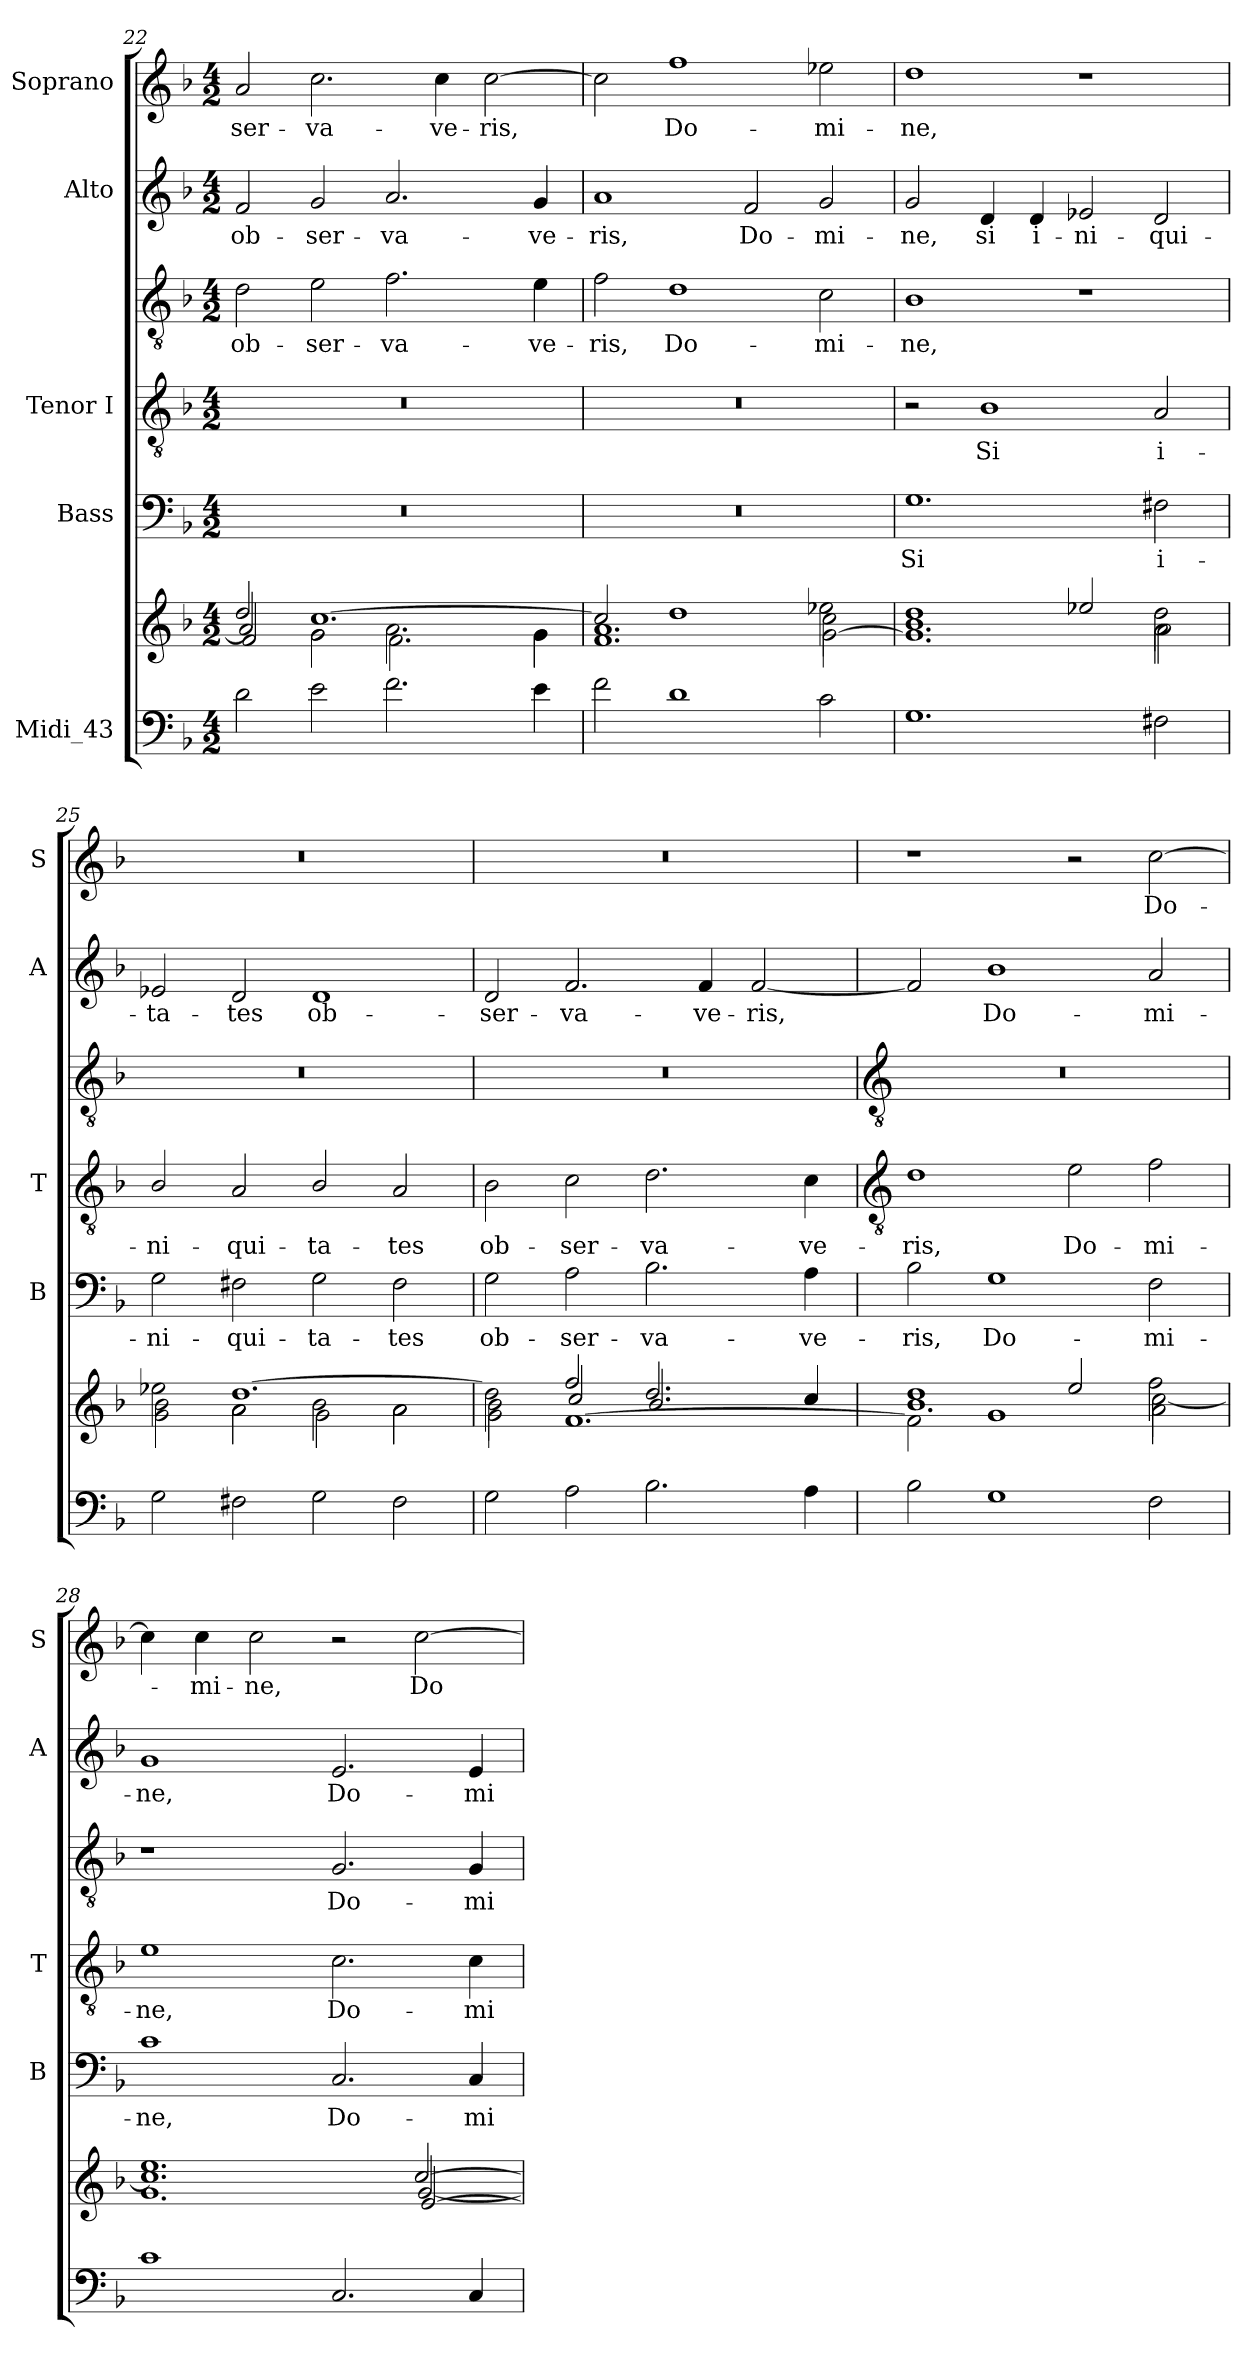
**kern	**kern	**kern	**text	**kern	**text	**kern	**text	**kern	**text	**kern	**text
*part5	*part5	*part4	*part4	*part3	*part3	*part3	*part3	*part2	*part2	*part1	*part1
*staff7	*staff6	*staff5	*staff5	*staff4	*staff4	*staff3	*staff3	*staff2	*staff2	*staff1	*staff1
*I"Midi_43	*	*I"Bass	*	*I"Tenor I	*	*	*	*I"Alto	*	*I"Soprano	*
*	*	*I'B	*	*I'T	*	*	*	*I'A	*	*I'S	*
*clefF4	*clefG2	*clefF4	*	*clefGv2	*	*clefGv2	*	*clefG2	*	*clefG2	*
*k[b-]	*k[b-]	*k[b-]	*	*k[b-]	*	*k[b-]	*	*k[b-]	*	*k[b-]	*
*F:	*F:	*F:	*	*F:	*	*F:	*	*F:	*	*F:	*
*M4/2	*M4/2	*M4/2	*	*M4/2	*	*M4/2	*	*M4/2	*	*M4/2	*
=22	=22	=22	=22	=22	=22	=22	=22	=22	=22	=22	=22
*	*^	*	*	*	*	*	*	*	*	*	*
*	*	*^	*	*	*	*	*	*	*	*	*	*
!	!	!	!	!	!	!	!	!	!LO:LY:b	!	!LO:LY:b	!	!LO:LY:b
2d	2dd/	2a/]	2f/	0r	.	0r	.	2d	ob-	2f	ob-	2a	-ser-
!	!	!	!	!	!	!	!	!	!LO:LY:b	!	!LO:LY:b	!	!LO:LY:b
2e	[1.cc/	2g\	2g\	.	.	.	.	2e	-ser-	2g	-ser-	2.cc	-va-
!	!	!	!	!	!	!	!	!	!LO:LY:b	!	!LO:LY:b	!	!
2.f	.	2.a\	2.f\	.	.	.	.	2.f	-va-	2.a	-va-	.	.
!	!	!	!	!	!	!	!	!	!	!	!	!	!LO:LY:b
.	.	.	.	.	.	.	.	.	.	.	.	4cc	-ve-
!	!	!	!	!	!	!	!	!	!	!	!	!	!LO:LY:b
.	.	.	.	.	.	.	.	.	.	.	.	[2cc	-ris,
!	!	!	!	!	!	!	!	!	!LO:LY:b	!	!LO:LY:b	!	!
4e	.	4g\	4g\	.	.	.	.	4e	-ve-	4g	-ve-	.	.
=23	=23	=23	=23	=23	=23	=23	=23	=23	=23	=23	=23	=23	=23
!	!	!	!	!	!	!	!	!	!LO:LY:b	!	!LO:LY:b	!	!
2f	2cc/]	1.a\	1.f\	0r	.	0r	.	2f	-ris,	1a	-ris,	2cc]	.
!	!	!	!	!	!	!	!	!	!LO:LY:b	!	!	!	!LO:LY:b
1d	1dd/	.	.	.	.	.	.	1d	Do-	.	.	1ff	Do-
!	!	!	!	!	!	!	!	!	!	!	!LO:LY:b	!	!
.	.	.	.	.	.	.	.	.	.	2f	Do-	.	.
!	!	!	!	!	!	!	!	!	!LO:LY:b	!	!LO:LY:b	!	!LO:LY:b
2c	2ee-X\	2cc\	[2g\	.	.	.	.	2c	-mi-	2g	-mi-	2ee-X	-mi-
=24	=24	=24	=24	=24	=24	=24	=24	=24	=24	=24	=24	=24	=24
!	!	!	!	!	!LO:LY:b	!	!	!	!LO:LY:b	!	!LO:LY:b	!	!LO:LY:b
1.G	1dd/	1.b-\	1.g\]	1.G	Si	2r	.	1B-	-ne,	2g	-ne,	1dd	-ne,
!	!	!	!	!	!	!	!LO:LY:b	!	!	!	!LO:LY:b	!	!
.	.	.	.	.	.	1B-	Si	.	.	4d	si	.	.
!	!	!	!	!	!	!	!	!	!	!	!LO:LY:b	!	!
.	.	.	.	.	.	.	.	.	.	4d	i-	.	.
!	!	!	!	!	!	!	!	!	!	!	!LO:LY:b	!	!
.	2ee-X/	.	.	.	.	.	.	1r	.	2e-X	-ni-	1r	.
!	!	!	!	!	!LO:LY:b	!	!LO:LY:b	!	!	!	!LO:LY:b	!	!
2F#X	2dd\	2a\	2a\	2F#X	i-	2A	i-	.	.	2d	-qui-	.	.
=25	=25	=25	=25	=25	=25	=25	=25	=25	=25	=25	=25	=25	=25
!	!	!	!	!	!LO:LY:b	!	!LO:LY:b	!	!	!	!LO:LY:b	!	!
2G	2ee-X\	2b-\	2g\	2G	-ni-	2B-/	-ni-	0r	.	2e-X	-ta-	0r	.
!	!	!	!	!	!LO:LY:b	!	!LO:LY:b	!	!	!	!LO:LY:b	!	!
2F#X	[1.dd/	2a\	2a\	2F#X	-qui-	2A	-qui-	.	.	2d	-tes	.	.
!	!	!	!	!	!LO:LY:b	!	!LO:LY:b	!	!	!	!LO:LY:b	!	!
2G	.	2b-\	2g\	2G	-ta-	2B-/	-ta-	.	.	1d	ob-	.	.
!	!	!	!	!	!LO:LY:b	!	!LO:LY:b	!	!	!	!	!	!
2F#	.	2a\	2a\	2F#	-tes	2A	-tes	.	.	.	.	.	.
=26	=26	=26	=26	=26	=26	=26	=26	=26	=26	=26	=26	=26	=26
!	!	!	!	!	!LO:LY:b	!	!LO:LY:b	!	!	!	!LO:LY:b	!	!
2G	2dd\]	2b-\	2g\	2G	ob-	2B-	ob-	0r	.	2d	-ser-	0r	.
!	!	!	!	!	!LO:LY:b	!	!LO:LY:b	!	!	!	!LO:LY:b	!	!
2A	2ff/	2cc/	[1.f\	2A	-ser-	2c	-ser-	.	.	2.f	-va-	.	.
!	!	!	!	!	!LO:LY:b	!	!LO:LY:b	!	!	!	!	!	!
2.B-	2.dd/	2.b-/	.	2.B-	-va-	2.d	-va-	.	.	.	.	.	.
!	!	!	!	!	!	!	!	!	!	!	!LO:LY:b	!	!
.	.	.	.	.	.	.	.	.	.	4f	-ve-	.	.
!	!	!	!	!	!	!	!	!	!	!	!LO:LY:b	!	!
.	.	.	.	.	.	.	.	.	.	[2f	-ris,	.	.
!	!	!	!	!	!LO:LY:b	!	!LO:LY:b	!	!	!	!	!	!
4A	4cc/	4cc/	.	4A	-ve-	4c	-ve-	.	.	.	.	.	.
!!LO:LB:g=z
=27	=27	=27	=27	=27	=27	=27	=27	=27	=27	=27	=27	=27	=27
*	*	*	*	*	*	*clefGv2	*	*clefGv2	*	*	*	*	*
!	!	!	!	!	!LO:LY:b	!	!LO:LY:b	!	!	!	!	!	!
2B-	1dd/	1.b-\	2f\]	2B-	-ris,	1d	-ris,	0r	.	2f]	.	1r	.
!	!	!	!	!	!LO:LY:b	!	!	!	!	!	!LO:LY:b	!	!
1G	.	.	1g\	1G	Do-	.	.	.	.	1b-	Do-	.	.
!	!	!	!	!	!	!	!LO:LY:b	!	!	!	!	!	!
.	2ee/	.	.	.	.	2e	Do-	.	.	.	.	2r	.
!	!	!	!	!	!LO:LY:b	!	!LO:LY:b	!	!	!	!LO:LY:b	!	!LO:LY:b
2F	2ff\	[2cc\	2a\	2F	-mi-	2f	-mi-	.	.	2a	-mi-	[2cc	Do-
=28	=28	=28	=28	=28	=28	=28	=28	=28	=28	=28	=28	=28	=28
!	!	!	!	!	!LO:LY:b	!	!LO:LY:b	!	!	!	!LO:LY:b	!	!
1c	1.ee/	1.cc\]	1.g\	1c	-ne,	1e	-ne,	1r	.	1g	-ne,	4cc]	.
!	!	!	!	!	!	!	!	!	!	!	!	!	!LO:LY:b
.	.	.	.	.	.	.	.	.	.	.	.	4cc	mi-
!	!	!	!	!	!	!	!	!	!	!	!	!	!LO:LY:b
.	.	.	.	.	.	.	.	.	.	.	.	2cc	-ne,
!	!	!	!	!	!LO:LY:b	!	!LO:LY:b	!	!LO:LY:b	!	!LO:LY:b	!	!
2.C	.	.	.	2.C	Do-	2.c	Do-	2.G	-Do-	2.e	Do-	2r	.
!	!	!	!	!	!	!	!	!	!	!	!	!	!LO:LY:b
.	[2cc/	[2g/	[2e/	.	.	.	.	.	.	.	.	[2cc	Do-
!	!	!	!	!	!LO:LY:b	!	!LO:LY:b	!	!LO:LY:b	!	!LO:LY:b	!	!
4C	.	.	.	4C	-mi-	4c	-mi-	4G	-mi-	4e	-mi-	.	.
*	*v	*v	*v	*	*	*	*	*	*	*	*	*	*
=	=	=	=	=	=	=	=	=	=	=	=
*-	*-	*-	*-	*-	*-	*-	*-	*-	*-	*-	*-
